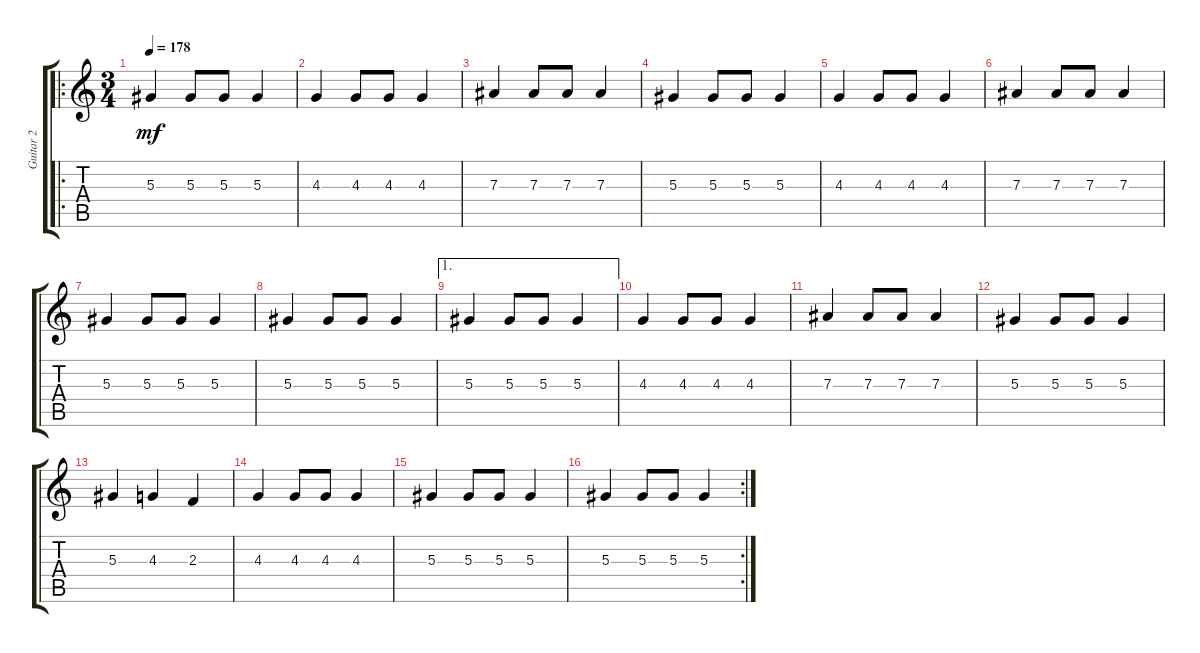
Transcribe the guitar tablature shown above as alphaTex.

\track ("Guitar 2" "Guitar 2") {instrument distortionguitar}
\staff {score tabs}
\tuning (C4 G3 Eb3 Bb2 F2 C2) {hide}
\ro
\ts (3 4)
\tempo 178
\clef g2
\ks c
5.3.4{dy mf volume 14 balance 13 instrument acousticguitarsteel} 5.3.8 5.3.8 5.3.4 |
4.3.4 4.3.8 4.3.8 4.3.4 |
7.3.4 7.3.8 7.3.8 7.3.4 |
5.3.4 5.3.8 5.3.8 5.3.4 |
4.3.4 4.3.8 4.3.8 4.3.4 |
7.3.4 7.3.8 7.3.8 7.3.4 |
5.3.4 5.3.8 5.3.8 5.3.4 |
5.3.4 5.3.8 5.3.8 5.3.4 |
\ae 1
5.3.4 5.3.8 5.3.8 5.3.4 |
4.3.4 4.3.8 4.3.8 4.3.4 |
7.3.4 7.3.8 7.3.8 7.3.4 |
5.3.4 5.3.8 5.3.8 5.3.4 |
5.3.4 4.3.4 2.3.4 |
4.3.4 4.3.8 4.3.8 4.3.4 |
5.3.4 5.3.8 5.3.8 5.3.4 |
\rc 2
5.3.4 5.3.8 5.3.8 5.3.4
